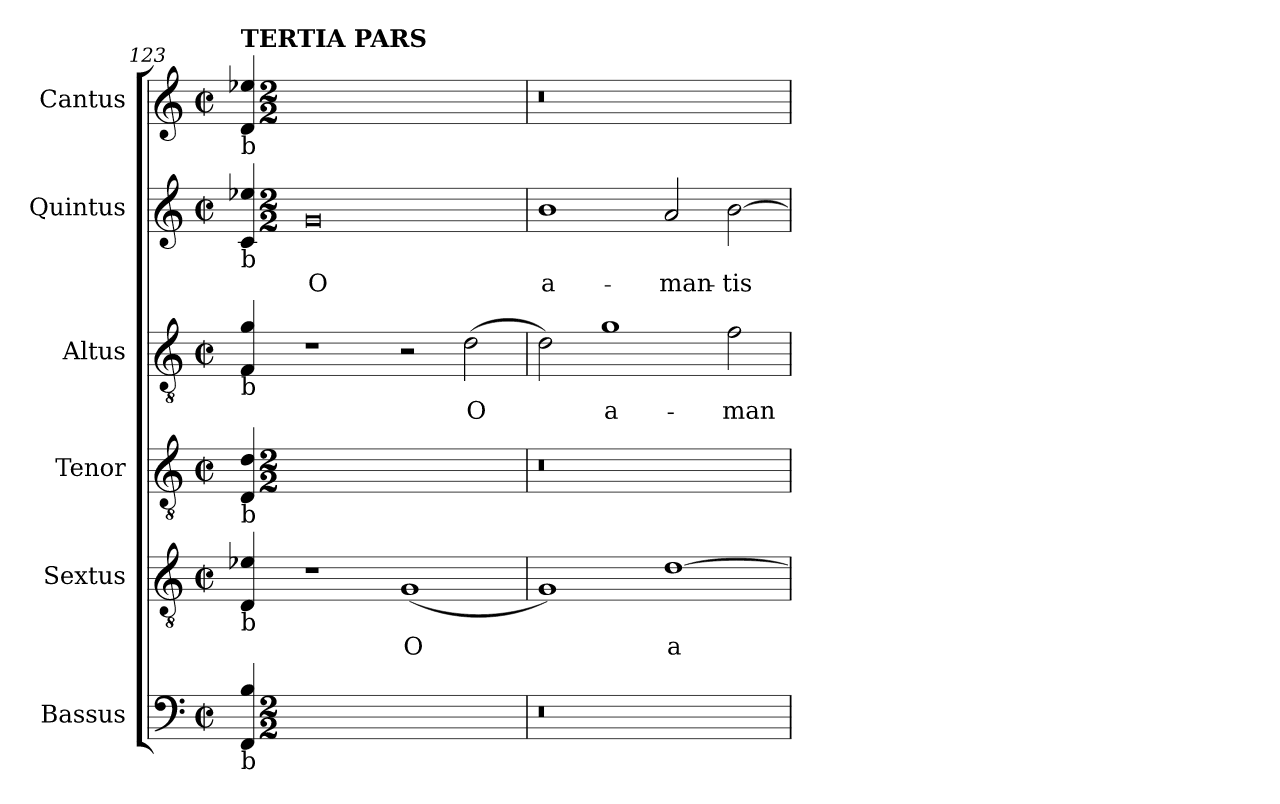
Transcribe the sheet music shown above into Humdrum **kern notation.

**kern	**kern	**text	**kern	**kern	**text	**kern	**text	**kern
*part6	*part5	*part5	*part4	*part3	*part3	*part2	*part2	*part1
*staff6	*staff5	*staff5	*staff4	*staff3	*staff3	*staff2	*staff2	*staff1
*I"Bassus	*I"Sextus	*	*I"Tenor	*I"Altus	*	*I"Quintus	*	*I"Cantus
!!LO:LB:g=z
*clefF4	*clefGv2	*	*clefGv2	*clefGv2	*	*clefG2	*	*clefG2
*k[]	*k[]	*	*k[]	*k[]	*	*k[]	*	*k[]
*C:	*C:	*	*C:	*C:	*	*C:	*	*C:
*M2/2	*M2/2	*	*M2/2	*M2/2	*	*M2/2	*	*M2/2
*met(c|)	*met(c|)	*	*met(c|)	*met(c|)	*	*met(c|)	*	*met(c|)
=123	=123	=123	=123	=123	=123	=123	=123	=123
!	!	!	!	!	!	!	!	!LO:TX:a:B:t=TERTIA PARS
!	!	!	!	!	!	!	!	!LO:TX:b:t=b
!	!	!	!	!	!	!LO:TX:b:t=b	!	!
!	!	!	!	!LO:TX:b:t=b	!	!	!	!
!	!	!	!LO:TX:b:t=b	!	!	!	!	!
!	!LO:TX:b:t=b	!	!	!	!	!	!	!
!LO:TX:b:t=b	!	!	!	!	!	!	!	!
4B/ 4FF/	4e-X/ 4D/	.	4d/ 4D/	4g/ 4F/	.	4ee-X/ 4c/	.	4ee-X/ 4d/
*M2/2	*	*	*M2/2	*	*	*M2/2	*	*M2/2
*met(c|)	*	*	*met(c|)	*	*	*met(c|)	*	*met(c|)
!	!	!	!	!	!	!	!LO:LY:b:cj	!
0ryy	1r	.	0ryy	1r	.	0g	O	0ryy
!	!	!LO:LY:b:cj	!	!	!	!	!	!
.	(<1G	O	.	2r	.	.	.	.
!	!	!	!	!	!LO:LY:b:cj	!	!	!
.	.	.	.	(>2d\	O	.	.	.
=124	=124	=124	=124	=124	=124	=124	=124	=124
!	!	!	!	!	!	!	!LO:LY:b:cj	!
0r	1G)	.	0r	2d\)	.	1b	a-	0r
!	!	!	!	!	!LO:LY:b:cj	!	!	!
.	.	.	.	1g	a-	.	.	.
!	!	!LO:LY:b:rj	!	!	!	!	!LO:LY:b:cj	!
.	[>1d	a	.	.	.	2a/	-man-	.
!	!	!	!	!	!LO:LY:b:cj	!	!LO:LY:b:cj	!
.	.	.	.	2f\	-man-	[>2b\	-tis-	.
=	=	=	=	=	=	=	=	=
*-	*-	*-	*-	*-	*-	*-	*-	*-
